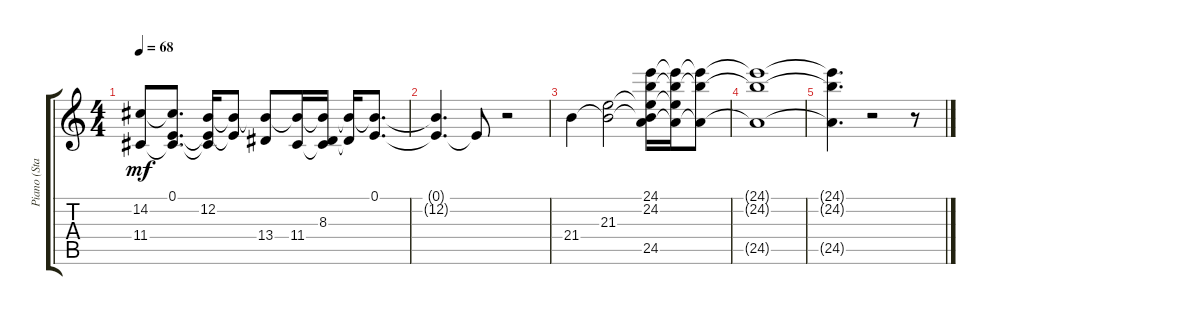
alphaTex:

\track ("Piano (Staff 1)" "Piano (Sta") {instrument acousticgrandpiano}
\staff {score tabs}
\tuning (E4 B3 G3 D3 A2 E2) {hide}
\ts (4 4)
\tempo 68
\clef g2
\ks aminor
(14.2{t} 11.4{t}).8{dy mf} (0.1 14.2{t} 11.4{t}).8{d} (0.1{t} 12.2 11.4{t}).16 (0.1{t} 12.2{t}).8 (12.2{t} 13.4).8 (12.2{t} 11.4).16 (12.2{t} 8.3 11.4{t}).16 (12.2{t} 8.3{t}).16 (0.1 12.2{t}).8{d} |
(0.1{t} 12.2{t}).4{d} 0.1{t}.8 r.2 |
21.4.4 (21.3 21.4{t}).2 (24.1 24.2 21.3{t} 21.4{t} 24.5).16 (24.1{t} 24.2{t} 21.3{t} 24.5{t}).16 (24.1{t} 24.2{t} 24.5{t}).8 |
(24.1{t} 24.2{t} 24.5{t}).1 |
(24.1{t} 24.2{t} 24.5{t}).4{d} r.2 r.8
